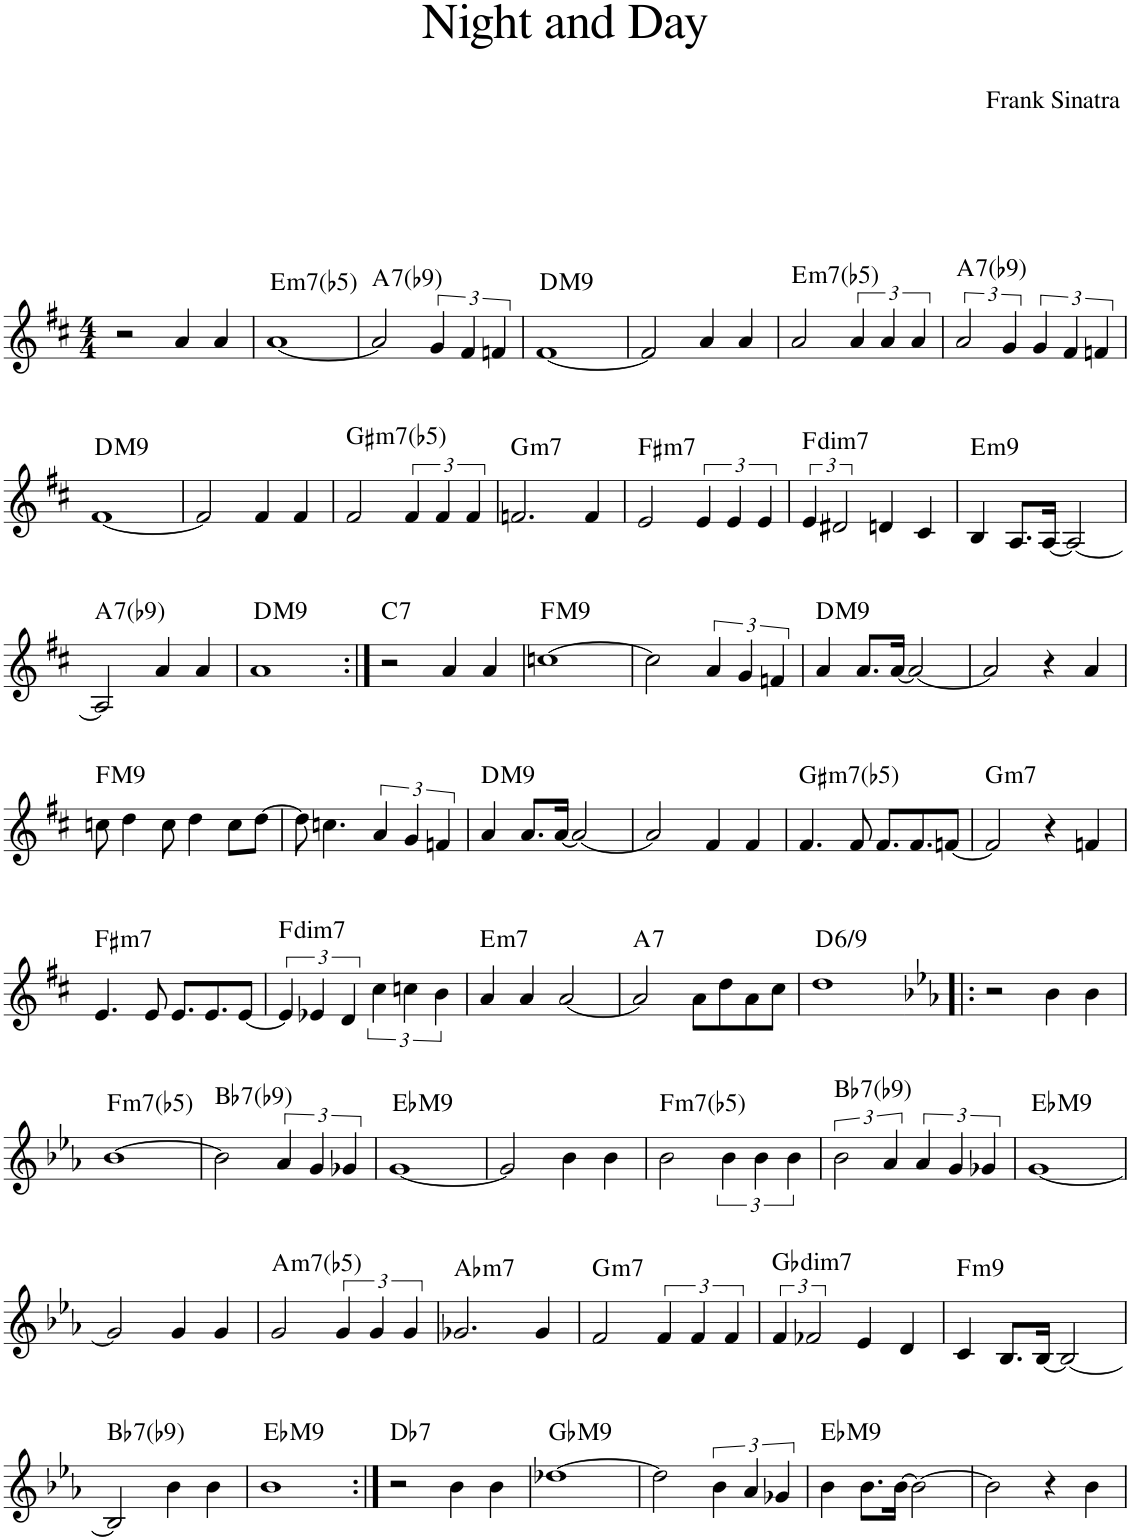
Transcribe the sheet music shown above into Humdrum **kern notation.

**kern	**harte
*part1	*part1
*staff1	*
*I"Piano	*
*I'Pno.	*
*clefG2	*
*k[f#c#]	*
*M4/4	*
=1	=1
2r	.
4a/	.
4a/	.
=2	=2
!	!LO:H:kt=m7(b5)
[1a	E:hdim7
=3	=3
!	!LO:H:kt=7
2a/]	A:7(b9)
6g/	.
6f#/	.
6fn/	.
=4	=4
!	!LO:H:kt=M9
[1f#	D:maj9
=5	=5
2f#/]	.
4a/	.
4a/	.
=6	=6
!	!LO:H:kt=m7(b5)
2a/	E:hdim7
6a/	.
6a/	.
6a/	.
=7	=7
!	!LO:H:kt=7
3a/	A:7(b9)
6g/	.
6g/	.
6f#/	.
6fn/	.
!!LO:LB:g=z
=8	=8
!	!LO:H:kt=M9
[1f#	D:maj9
=9	=9
2f#/]	.
4f#/	.
4f#/	.
=10	=10
!	!LO:H:kt=m7(b5)
2f#/	G#:hdim7
6f#/	.
6f#/	.
6f#/	.
=11	=11
!	!LO:H:kt=m7
2.fn/	G:min7
4f/	.
=12	=12
!	!LO:H:kt=m7
2e/	F#:min7
6e/	.
6e/	.
6e/	.
=13	=13
!	!LO:H:kt=dim7
6e/	F:dim7
3d#X/	.
4dn/	.
4c#/	.
=14	=14
!	!LO:H:kt=m9
4B/	E:min9
8.A/L	.
[16A/Jk	.
2A/_	.
!!LO:LB:g=z
=15	=15
!	!LO:H:kt=7
2A/]	A:7(b9)
4a/	.
4a/	.
=16	=16
!	!LO:H:kt=M9
1a	D:maj9
=17:|!	=17:|!
!	!LO:H:kt=7
2r	C:7
4a/	.
4a/	.
=18	=18
!	!LO:H:kt=M9
[1ccn	F:maj9
=19	=19
2cc\]	.
6a/	.
6g/	.
6fn/	.
=20	=20
!	!LO:H:kt=M9
4a/	D:maj9
8.a/L	.
[16a/Jk	.
2a/_	.
=21	=21
2a/]	.
4r	.
4a/	.
!!LO:LB:g=z
=22	=22
!	!LO:H:kt=M9
8ccn\	F:maj9
4dd\	.
8cc\	.
4dd\	.
8cc\L	.
[8dd\J	.
=23	=23
8dd\]	.
4.ccn\	.
6a/	.
6g/	.
6fn/	.
=24	=24
!	!LO:H:kt=M9
4a/	D:maj9
8.a/L	.
[16a/Jk	.
2a/_	.
=25	=25
2a/]	.
4f#/	.
4f#/	.
=26	=26
!	!LO:H:kt=m7(b5)
4.f#/	G#:hdim7
8f#/	.
8.f#/L	.
8.f#/	.
[8fn/J	.
=27	=27
!	!LO:H:kt=m7
2f/]	G:min7
4r	.
4fn/	.
!!LO:LB:g=z
=28	=28
!	!LO:H:kt=m7
4.e/	F#:min7
8e/	.
8.e/L	.
8.e/	.
[8e/J	.
=29	=29
!	!LO:H:kt=dim7
6e/]	F:dim7
6e-X/	.
6d/	.
6cc#\	.
6ccn\	.
6b\	.
=30	=30
!	!LO:H:kt=m7
4a/	E:min7
4a/	.
[2a/	.
=31	=31
!	!LO:H:kt=7
2a/]	A:7
8a\L	.
8dd\	.
8a\	.
8cc#\J	.
=32	=32
!	!LO:H:kt=/6
1dd	D:maj6(9)
=33!|:	=33!|:
*k[b-e-a-]	*
2r	.
4b-\	.
4b-\	.
!!LO:LB:g=z
=34	=34
!	!LO:H:kt=m7(b5)
[1b-	F:hdim7
=35	=35
!	!LO:H:kt=7
2b-\]	Bb:7(b9)
6a-/	.
6g/	.
6g-X/	.
=36	=36
!	!LO:H:kt=M9
[1g	Eb:maj9
=37	=37
2g/]	.
4b-\	.
4b-\	.
=38	=38
!	!LO:H:kt=m7(b5)
2b-\	F:hdim7
6b-\	.
6b-\	.
6b-\	.
=39	=39
!	!LO:H:kt=7
3b-\	Bb:7(b9)
6a-/	.
6a-/	.
6g/	.
6g-X/	.
=40	=40
!	!LO:H:kt=M9
[1g	Eb:maj9
!!LO:LB:g=z
=41	=41
2g/]	.
4g/	.
4g/	.
=42	=42
!	!LO:H:kt=m7(b5)
2g/	A:hdim7
6g/	.
6g/	.
6g/	.
=43	=43
!	!LO:H:kt=m7
2.g-X/	Ab:min7
4g-/	.
=44	=44
!	!LO:H:kt=m7
2f/	G:min7
6f/	.
6f/	.
6f/	.
=45	=45
!	!LO:H:kt=dim7
6f/	Gb:dim7
3f-X/	.
4e-/	.
4d/	.
=46	=46
!	!LO:H:kt=m9
4c/	F:min9
8.B-/L	.
[16B-/Jk	.
2B-/_	.
!!LO:LB:g=z
=47	=47
!	!LO:H:kt=7
2B-/]	Bb:7(b9)
4b-\	.
4b-\	.
=48	=48
!	!LO:H:kt=M9
1b-	Eb:maj9
=49:|!	=49:|!
!	!LO:H:kt=7
2r	Db:7
4b-\	.
4b-\	.
=50	=50
!	!LO:H:kt=M9
[1dd-X	Gb:maj9
=51	=51
2dd-\]	.
6b-\	.
6a-/	.
6g-X/	.
=52	=52
!	!LO:H:kt=M9
4b-\	Eb:maj9
8.b-\L	.
[16b-\Jk	.
2b-\_	.
=53	=53
2b-\]	.
4r	.
4b-\	.
=	=
*-	*-
